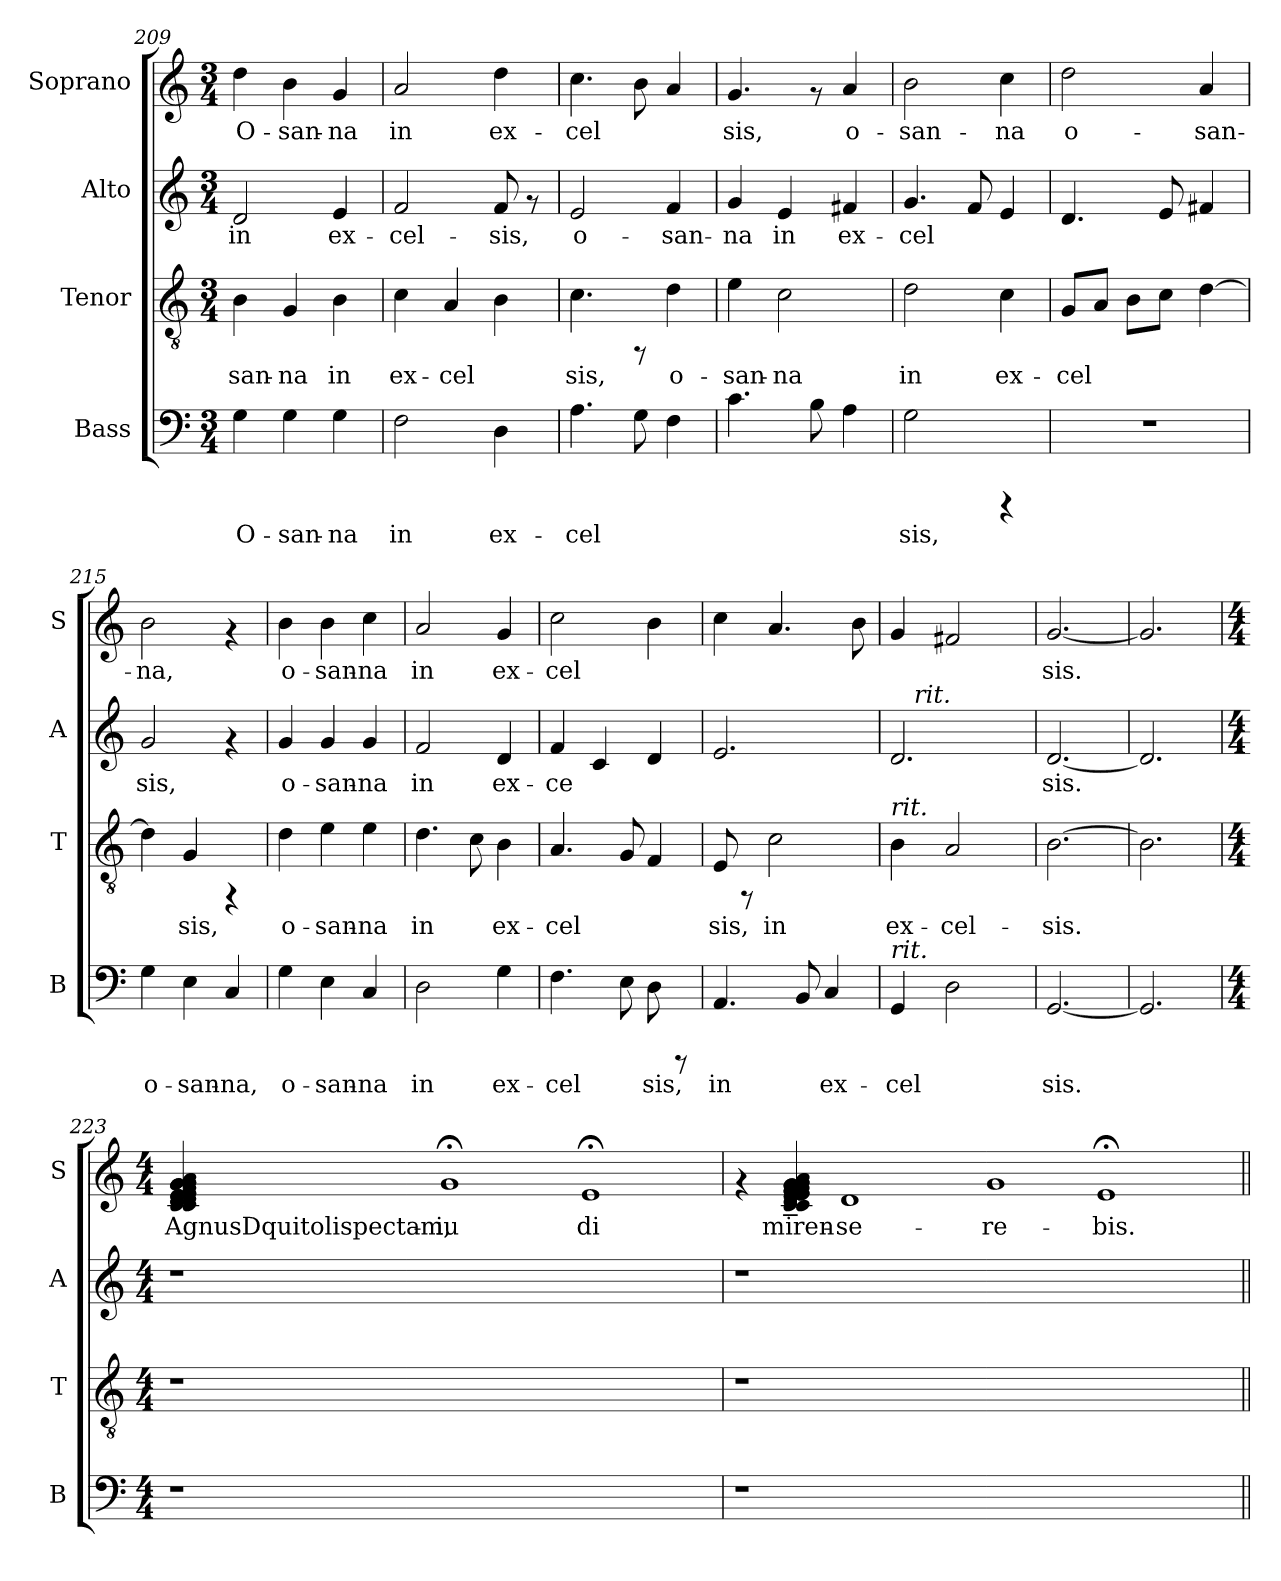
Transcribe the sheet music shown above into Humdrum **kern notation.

**kern	**text	**kern	**text	**kern	**text	**kern	**text
*part4	*part4	*part3	*part3	*part2	*part2	*part1	*part1
*staff4	*staff4	*staff3	*staff3	*staff2	*staff2	*staff1	*staff1
*I"Bass	*	*I"Tenor	*	*I"Alto	*	*I"Soprano	*
*I'B	*	*I'T	*	*I'A	*	*I'S	*
*clefF4	*	*clefGv2	*	*clefG2	*	*clefG2	*
*k[]	*	*k[]	*	*k[]	*	*k[]	*
*C:	*	*C:	*	*C:	*	*C:	*
*M3/4	*	*M3/4	*	*M3/4	*	*M3/4	*
=209	=209	=209	=209	=209	=209	=209	=209
!	!LO:LY:b:cj	!	!LO:LY:b:cj	!	!LO:LY:b:cj	!	!LO:LY:b:cj
4G\	O-	4B\	-san-	2d/	in	4dd\	O-
!	!LO:LY:b:cj	!	!LO:LY:b:cj	!	!	!	!LO:LY:b:cj
4G\	-san-	4G/	-na	.	.	4b\	-san-
!	!LO:LY:b:cj	!	!LO:LY:b:cj	!	!LO:LY:b:cj	!	!LO:LY:b:cj
4G\	-na	4B\	in	4e/	ex-	4g/	-na
=210	=210	=210	=210	=210	=210	=210	=210
!	!LO:LY:b:cj	!	!LO:LY:b:cj	!	!LO:LY:b:cj	!	!LO:LY:b:cj
2F\	in	4c\	ex-	2f/	-cel-	2a/	in
!	!	!	!LO:LY:b:cj	!	!	!	!
.	.	4A/	-cel-	.	.	.	.
!	!LO:LY:b:cj	!	!LO:LY:b:cj	!	!LO:LY:b:cj	!	!LO:LY:b:cj
4D\	ex-	4B\	--	8f/	-sis,	4dd\	ex-
.	.	.	.	8rf	.	.	.
=211	=211	=211	=211	=211	=211	=211	=211
!	!LO:LY:b:cj	!	!LO:LY:b:cj	!	!LO:LY:b:cj	!	!LO:LY:b:cj
4.A\	-cel-	4.c\	-sis,	2e/	o-	4.cc\	-cel-
!	!LO:LY:b:cj	!	!	!	!	!	!LO:LY:b:cj
8G\	--	8rFF	.	.	.	8b\	--
!	!LO:LY:b:cj	!	!LO:LY:b:cj	!	!LO:LY:b:cj	!	!LO:LY:b:cj
4F\	--	4d\	o-	4f/	-san-	4a/	--
=212	=212	=212	=212	=212	=212	=212	=212
!	!LO:LY:b:cj	!	!LO:LY:b:cj	!	!LO:LY:b:cj	!	!LO:LY:b:cj
4.c\	--	4e\	-san-	4g/	-na	4.g/	-sis,
!	!	!	!LO:LY:b:cj	!	!LO:LY:b:cj	!	!
.	.	2c\	-na	4e/	in	.	.
!	!LO:LY:b:cj	!	!	!	!	!	!
8B\	--	.	.	.	.	8rf	.
!	!LO:LY:b:cj	!	!	!	!LO:LY:b:cj	!	!LO:LY:b:cj
4A\	--	.	.	4f#X/	ex-	4a/	o-
=213	=213	=213	=213	=213	=213	=213	=213
!	!LO:LY:b:cj	!	!LO:LY:b:cj	!	!LO:LY:b:cj	!	!LO:LY:b:cj
2G\	-sis,	2d\	in	4.g/	-cel-	2b\	-san-
!	!	!	!	!	!LO:LY:b:cj	!	!
.	.	.	.	8f/	--	.	.
!	!	!	!LO:LY:b:cj	!	!LO:LY:b:cj	!	!LO:LY:b:cj
4rCCC	.	4c\	ex-	4e/	--	4cc\	-na
=214	=214	=214	=214	=214	=214	=214	=214
!	!	!	!LO:LY:b:cj	!	!LO:LY:b:cj	!	!LO:LY:b:cj
2.r	.	8G/L	-cel-	4.d/	--	2dd\	o-
!	!	!	!LO:LY:b:cj	!	!	!	!
.	.	8A/J	--	.	.	.	.
!	!	!	!LO:LY:b:cj	!	!	!	!
.	.	8B\L	--	.	.	.	.
!	!	!	!LO:LY:b:cj	!	!LO:LY:b:cj	!	!
.	.	8c\J	--	8e/	--	.	.
!	!	!	!LO:LY:b:cj	!	!LO:LY:b:cj	!	!LO:LY:b:cj
.	.	[>4d\	--	4f#X/	--	4a/	-san-
!!LO:PB:g=z
=215	=215	=215	=215	=215	=215	=215	=215
!	!LO:LY:b:cj	!	!LO:LY:b:cj	!	!LO:LY:b:cj	!	!LO:LY:b:cj
4G\	o-	4d\]	--	2g/	-sis,	2b\	-na,
!	!LO:LY:b:cj	!	!LO:LY:b:cj	!	!	!	!
4E\	-san-	4G/	-sis,	.	.	.	.
!	!LO:LY:b:cj	!	!	!	!	!	!
4C/	-na,	4rFF	.	4rf	.	4rf	.
=216	=216	=216	=216	=216	=216	=216	=216
!	!LO:LY:b:cj	!	!LO:LY:b:cj	!	!LO:LY:b:cj	!	!LO:LY:b:cj
4G\	o-	4d\	o-	4g/	o-	4b\	o-
!	!LO:LY:b:cj	!	!LO:LY:b:cj	!	!LO:LY:b:cj	!	!LO:LY:b:cj
4E\	-san-	4e\	-san-	4g/	-san-	4b\	-san-
!	!LO:LY:b:cj	!	!LO:LY:b:cj	!	!LO:LY:b:cj	!	!LO:LY:b:cj
4C/	-na	4e\	-na	4g/	-na	4cc\	-na
=217	=217	=217	=217	=217	=217	=217	=217
!	!LO:LY:b:cj	!	!LO:LY:b:cj	!	!LO:LY:b:cj	!	!LO:LY:b:cj
2D\	in	4.d\	in	2f/	in	2a/	in
!	!	!	!LO:LY:b:cj	!	!	!	!
.	.	8c\	.	.	.	.	.
!	!LO:LY:b:cj	!	!LO:LY:b:cj	!	!LO:LY:b:cj	!	!LO:LY:b:cj
4G\	ex-	4B\	ex-	4d/	ex-	4g/	ex-
=218	=218	=218	=218	=218	=218	=218	=218
!	!LO:LY:b:cj	!	!LO:LY:b:cj	!	!LO:LY:b:cj	!	!LO:LY:b:cj
4.F\	-cel-	4.A/	-cel-	4f/	-ce-	2cc\	-cel-
!	!	!	!	!	!LO:LY:b:cj	!	!
.	.	.	.	4c/	--	.	.
!	!LO:LY:b:cj	!	!LO:LY:b:cj	!	!	!	!
8E\	--	8G/	--	.	.	.	.
!	!LO:LY:b:cj	!	!LO:LY:b:cj	!	!LO:LY:b:cj	!	!LO:LY:b:cj
8D\	-sis,	4F/	--	4d/	--	4b\	--
8rCCC	.	.	.	.	.	.	.
=219	=219	=219	=219	=219	=219	=219	=219
!	!LO:LY:b:cj	!	!LO:LY:b:cj	!	!LO:LY:b:cj	!	!LO:LY:b:cj
4.AA/	in	8E/	-sis,	2.e/	--	4cc\	--
.	.	8rFF	.	.	.	.	.
!	!	!	!LO:LY:b:cj	!	!	!	!LO:LY:b:cj
.	.	2c\	in	.	.	4.a/	--
!	!LO:LY:b:cj	!	!	!	!	!	!
8BB/	.	.	.	.	.	.	.
!	!LO:LY:b:cj	!	!	!	!	!	!
4C/	ex-	.	.	.	.	.	.
!	!	!	!	!	!	!	!LO:LY:b:cj
.	.	.	.	.	.	8b\	--
=220	=220	=220	=220	=220	=220	=220	=220
!	!	!LO:TX:a:i:t=rit.	!	!	!	!	!
!LO:TX:a:i:t=rit.	!	!	!	!	!	!	!
!	!LO:LY:b:cj	!	!LO:LY:b:cj	!	!LO:LY:b:cj	!	!LO:LY:b:cj
*	*	*	*	*^	*	*	*
4GG/	-cel-	4B\	ex-	2.d/	16.ryy	--	4g/	--
!	!	!	!	!	!LO:TX:a:i:t=rit.	!	!	!
.	.	.	.	.	2ryy	.	.	.
!	!LO:LY:b:cj	!	!LO:LY:b:cj	!	!	!	!	!LO:LY:b:cj
2D\	--	2A/	-cel-	.	.	.	2f#X/	--
.	.	.	.	.	8ryy	.	.	.
.	.	.	.	.	32ryy	.	.	.
=221	=221	=221	=221	=221	=221	=221	=221	=221
!	!LO:LY:b:cj	!	!LO:LY:b:cj	!	!	!LO:LY:b:cj	!	!LO:LY:b:cj
*	*	*	*	*v	*v	*	*	*
[<2.GG/	-sis.	[>2.B\	-sis.	[<2.d/	-sis.	[<2.g/	-sis.
=222	=222	=222	=222	=222	=222	=222	=222
!	!LO:LY:b:cj	!	!LO:LY:b:cj	!	!LO:LY:b:cj	!	!LO:LY:b:cj
2.GG/]	.	2.B\]	.	2.d/]	.	2.g/]	.
!!LO:PB:g=z
=223!	=223!	=223!	=223!	=223!	=223!	=223!	=223!
*M4/4	*	*M4/4	*	*M4/4	*	*M4/4	*
!	!	!	!	!	!	!	!LO:LY:b:cj
1r	.	1r	.	1r	.	4a/ 4g/ 4g/ 4g/ 4g/ 4g/ 4f/ 4e/ 4e/ 4e/ 4d/ 4d/ 4d/ 4c/ 4c/ 4e/	AgnusDquitolispectamu-
!	!	!	!	!	!	!	!LO:LY:b:cj
.	.	.	.	.	.	1g;<	-i,
1ryy	.	1ryy	.	1ryy	.	.	.
!	!	!	!	!	!	!	!LO:LY:b:cj
.	.	.	.	.	.	1e;<	di
4ryy	.	4ryy	.	4ryy	.	.	.
!!LO:LB:g=z
=224	=224	=224	=224	=224	=224	=224	=224
1r	.	1r	.	1r	.	4rf	.
!	!	!	!	!	!	!	!LO:LY:b:cj
.	.	.	.	.	.	4a/~> 4g/~> 4g/~> 4g/~> 4g/~> 4f/~> 4f/~> 4f/~> 4e/~> 4e/~> 4d/~> 4c/~> 4c/~> 4e/~>	miren-
!	!	!	!	!	!	!	!LO:LY:b:cj
.	.	.	.	.	.	1d	-se-
0ryy	.	0ryy	.	0ryy	.	.	.
!	!	!	!	!	!	!	!LO:LY:b:cj
.	.	.	.	.	.	1g	-re-
!	!	!	!	!	!	!	!LO:LY:b:cj
.	.	.	.	.	.	1e;<	-bis.
2ryy	.	2ryy	.	2ryy	.	.	.
=||	=||	=||	=||	=||	=||	=||	=||
*-	*-	*-	*-	*-	*-	*-	*-
